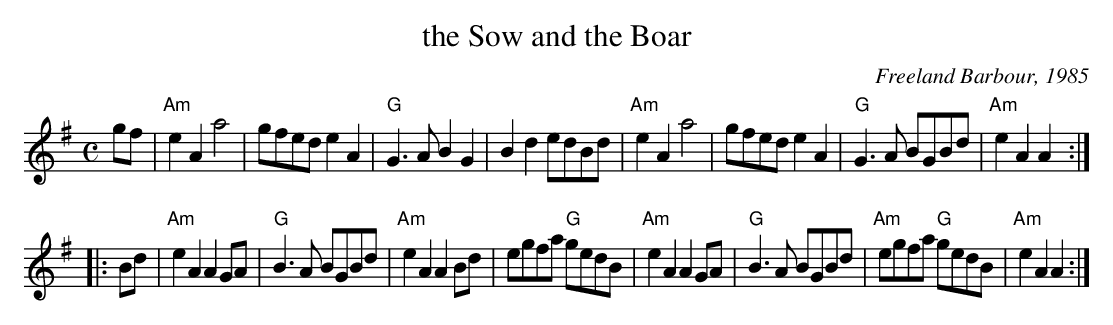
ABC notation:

X:1
T: the Sow and the Boar
C: Freeland Barbour, 1985
M: C
L: 1/4
K: ADor
g/f/ \
| "Am"eA a2 | g/f/e/d/ eA | "G"G>A BG | Bd e/d/B/d/ \
| "Am"eA a2 | g/f/e/d/ eA | "G"G>A B/G/B/d/ | "Am"eA A :|
|: B/d/ \
| "Am"eA AG/A/ | "G"B>A B/G/B/d/ | "Am"eA AB/d/ | e/g/f/a/ "G"g/e/d/B/ \
| "Am"eA AG/A/ | "G"B>A B/G/B/d/ | "Am"e/g/f/a/ "G"g/e/d/B/ | "Am"eA A :|
